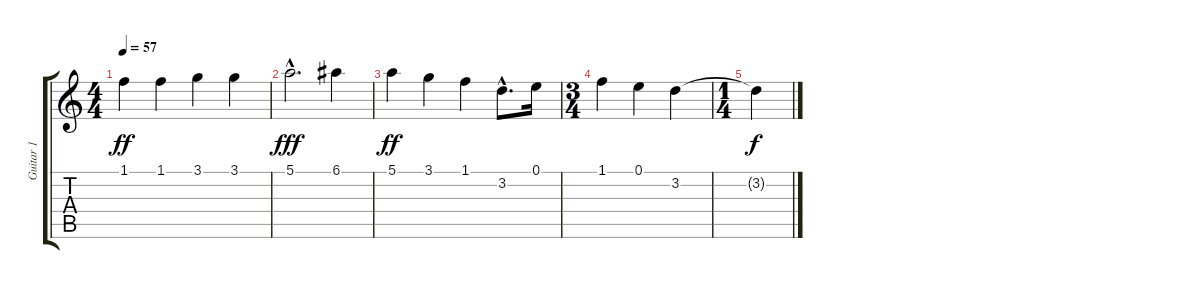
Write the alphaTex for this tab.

\track ("Guitar 1" "Guitar 1") {instrument acousticguitarsteel}
\staff {score tabs}
\tuning (E4 B3 G3 D3 A2 E2) {hide}
\ts (4 4)
\tempo 57
\clef g2
\ks c
1.1.4{dy ff} 1.1.4 3.1.4 3.1.4 |
5.1{hac}.2{d dy fff} 6.1.4 |
5.1.4{dy ff} 3.1.4 1.1.4 3.2{hac}.8{d} 0.1.16 |
\ts (3 4)
1.1.4 0.1.4 3.2.4 |
\ts (1 4)
3.2{t}.4{dy f}
